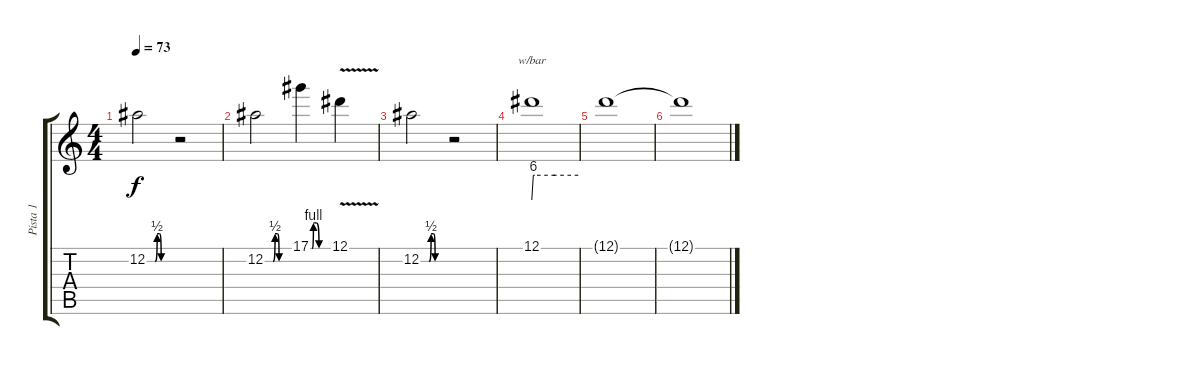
\track ("Pista 1" "Pista 1") {instrument distortionguitar}
\staff {score tabs}
\tuning (Eb4 Bb3 Gb3 Db3 Ab2 Eb2) {hide}
\ts (4 4)
\tempo 73
\clef g2
\ks c
12.2{be (custom 0 0 15 0 20 0 25 2 31 2 35 0 40 0 45 0 60 0)}.2{dy f} r.2 |
12.2{be (custom 0 0 15 0 20 0 25 2 31 2 35 0 40 0 45 0 60 0)}.2 17.1{be (custom 0 0 5 0 10 4 15 4 20 4 29 0 60 0)}.4 12.1{v}.4 |
12.2{be (custom 0 0 15 0 20 0 25 2 31 2 35 0 40 0 45 0 60 0)}.2 r.2 |
12.1.1{tbe (custom default 0 0 2 24 4 24 30 24 60 24)} |
12.1{t}.1 |
12.1{t}.1
